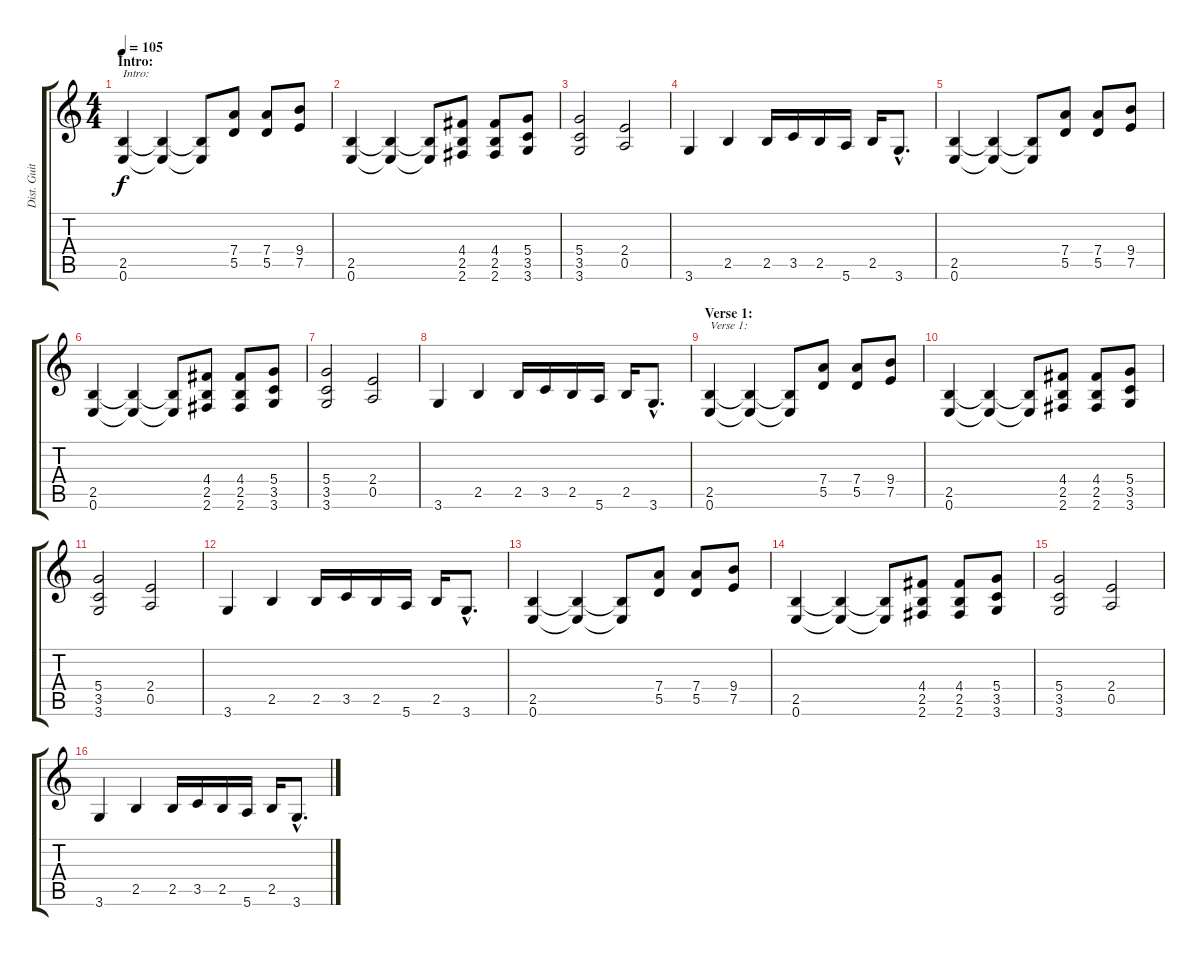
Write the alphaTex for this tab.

\track ("Dist. Guitar 1" "Dist. Guit") {instrument distortionguitar}
\staff {score tabs}
\tuning (E4 B3 G3 D3 A2 E2) {hide}
\ts (4 4)
\section ("" "Intro:")
\tempo 105
\clef g2
\ks c
(2.5 0.6).4{txt "Intro:" dy f volume 12 instrument distortionguitar} (2.5{t} 0.6{t}).4 (2.5{t} 0.6{t}).8 (7.4 5.5).8 (7.4 5.5).8 (9.4 7.5).8 |
(2.5 0.6).4 (2.5{t} 0.6{t}).4 (2.5{t} 0.6{t}).8 (4.4 2.5 2.6).8 (4.4 2.5 2.6).8 (5.4 3.5 3.6).8 |
(5.4 3.5 3.6).2 (2.4 0.5).2 |
3.6.4 2.5.4 2.5.16 3.5.16 2.5.16 5.6.16 2.5.16 3.6{hac}.8{d} |
(2.5 0.6).4 (2.5{t} 0.6{t}).4 (2.5{t} 0.6{t}).8 (7.4 5.5).8 (7.4 5.5).8 (9.4 7.5).8 |
(2.5 0.6).4 (2.5{t} 0.6{t}).4 (2.5{t} 0.6{t}).8 (4.4 2.5 2.6).8 (4.4 2.5 2.6).8 (5.4 3.5 3.6).8 |
(5.4 3.5 3.6).2 (2.4 0.5).2 |
3.6.4 2.5.4 2.5.16 3.5.16 2.5.16 5.6.16 2.5.16 3.6{hac}.8{d} |
\section ("" "Verse 1:")
(2.5 0.6).4{txt "Verse 1:"} (2.5{t} 0.6{t}).4 (2.5{t} 0.6{t}).8 (7.4 5.5).8 (7.4 5.5).8 (9.4 7.5).8 |
(2.5 0.6).4 (2.5{t} 0.6{t}).4 (2.5{t} 0.6{t}).8 (4.4 2.5 2.6).8 (4.4 2.5 2.6).8 (5.4 3.5 3.6).8 |
(5.4 3.5 3.6).2 (2.4 0.5).2 |
3.6.4 2.5.4 2.5.16 3.5.16 2.5.16 5.6.16 2.5.16 3.6{hac}.8{d} |
(2.5 0.6).4 (2.5{t} 0.6{t}).4 (2.5{t} 0.6{t}).8 (7.4 5.5).8 (7.4 5.5).8 (9.4 7.5).8 |
(2.5 0.6).4 (2.5{t} 0.6{t}).4 (2.5{t} 0.6{t}).8 (4.4 2.5 2.6).8 (4.4 2.5 2.6).8 (5.4 3.5 3.6).8 |
(5.4 3.5 3.6).2 (2.4 0.5).2 |
3.6.4 2.5.4 2.5.16 3.5.16 2.5.16 5.6.16 2.5.16 3.6{hac}.8{d}
